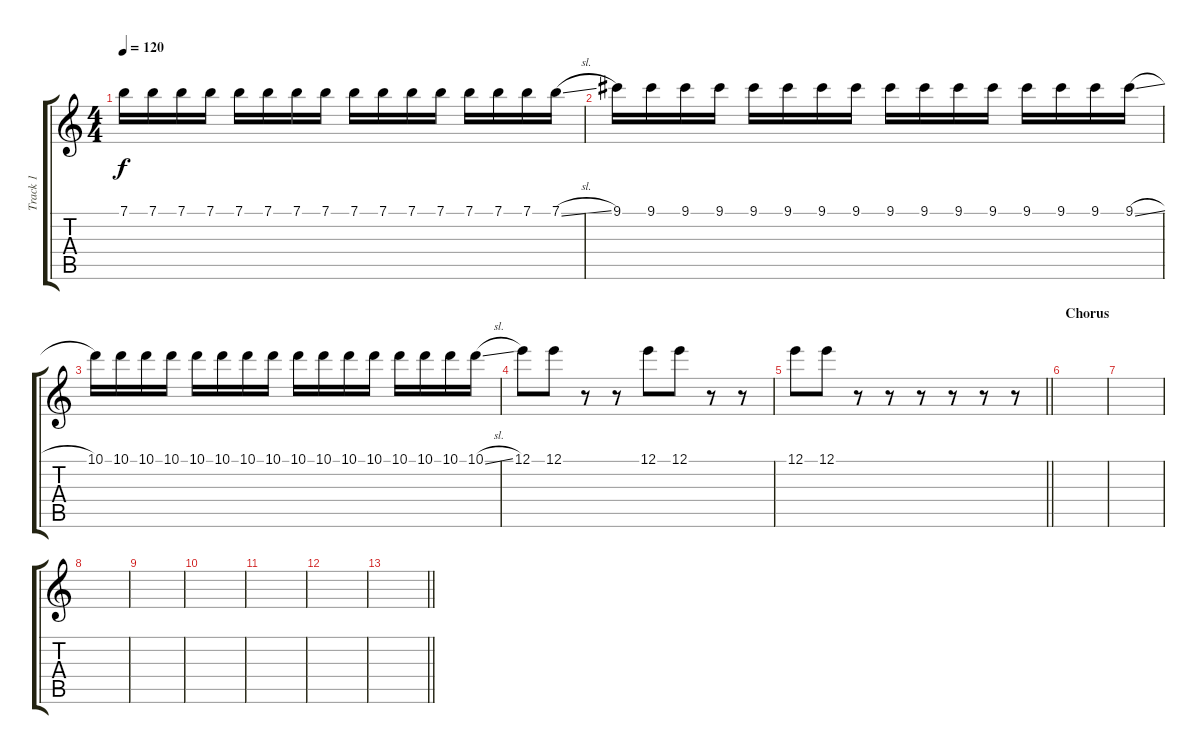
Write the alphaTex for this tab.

\track ("Track 1" "Track 1") {instrument distortionguitar}
\staff {score tabs}
\tuning (E4 B3 G3 D3 A2 E2) {hide}
\ts (4 4)
\tempo 120
\clef g2
\ks c
7.1.16{dy f} 7.1.16 7.1.16 7.1.16 7.1.16 7.1.16 7.1.16 7.1.16 7.1.16 7.1.16 7.1.16 7.1.16 7.1.16 7.1.16 7.1.16 7.1{sl}.16 |
9.1.16 9.1.16 9.1.16 9.1.16 9.1.16 9.1.16 9.1.16 9.1.16 9.1.16 9.1.16 9.1.16 9.1.16 9.1.16 9.1.16 9.1.16 9.1{sl}.16 |
10.1.16 10.1.16 10.1.16 10.1.16 10.1.16 10.1.16 10.1.16 10.1.16 10.1.16 10.1.16 10.1.16 10.1.16 10.1.16 10.1.16 10.1.16 10.1{sl}.16 |
12.1.8 12.1.8 r.8 r.8 12.1.8 12.1.8 r.8 r.8 |
\barLineRight lightlight
12.1.8 12.1.8 r.8 r.8 r.8 r.8 r.8 r.8 |
\section ("" "Chorus")
|
|
|
|
|
|
|
\barLineRight lightlight
